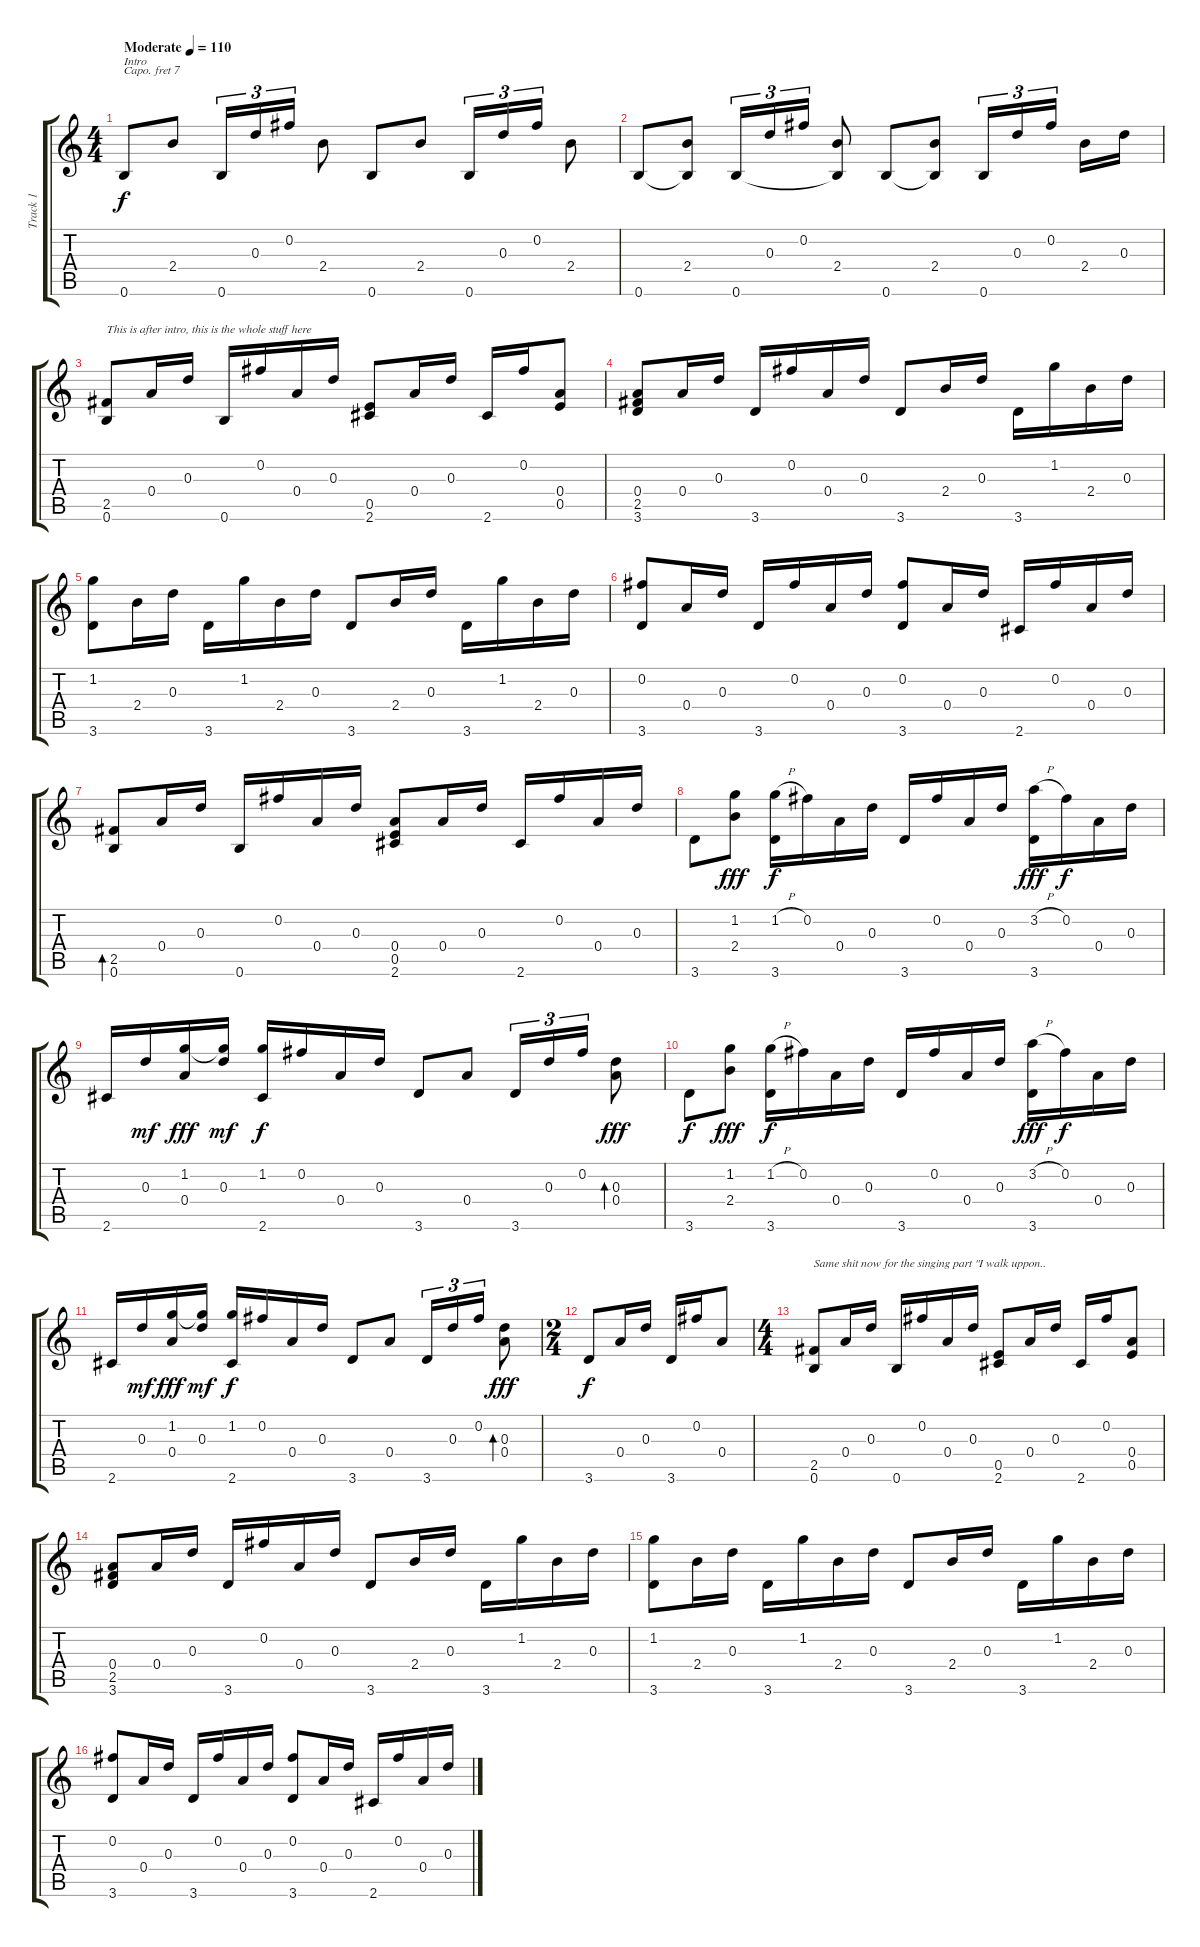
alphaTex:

\track ("Track 1" "Track 1") {instrument acousticguitarsteel}
\staff {score tabs}
\capo 7
\tuning (D4 B3 G3 D3 A2 E2) {hide}
\ts (4 4)
\tempo (110 "Moderate")
\clef g2
\ks c
0.6.8{txt "Intro" dy f instrument acousticguitarsteel} 2.4.8 0.6.16{tu (3 2)} 0.3.16{tu (3 2)} 0.2.16{tu (3 2)} 2.4.8 0.6.8 2.4.8 0.6.16{tu (3 2)} 0.3.16{tu (3 2)} 0.2.16{tu (3 2)} 2.4.8 |
0.6.8 (2.4 0.6{t}).8 0.6.16{tu (3 2)} 0.3.16{tu (3 2)} 0.2.16{tu (3 2)} (2.4 0.6{t}).8 0.6.8 (2.4 0.6{t}).8 0.6.16{tu (3 2)} 0.3.16{tu (3 2)} 0.2.16{tu (3 2) beam splitsecondary} 2.4.16 0.3.16 |
(2.5 0.6).8{txt "This is after intro, this is the whole stuff here"} 0.4.16 0.3.16 0.6.16 0.2.16 0.4.16 0.3.16 (0.5 2.6).8 0.4.16 0.3.16 2.6.16 0.2.16 (0.4 0.5).8 |
(0.4 2.5 3.6).8 0.4.16 0.3.16 3.6.16 0.2.16 0.4.16 0.3.16 3.6.8 2.4.16 0.3.16 3.6.16 1.2.16 2.4.16 0.3.16 |
(1.2 3.6).8 2.4.16 0.3.16 3.6.16 1.2.16 2.4.16 0.3.16 3.6.8 2.4.16 0.3.16 3.6.16 1.2.16 2.4.16 0.3.16 |
(0.2 3.6).8 0.4.16 0.3.16 3.6.16 0.2.16 0.4.16 0.3.16 (0.2 3.6).8 0.4.16 0.3.16 2.6.16 0.2.16 0.4.16 0.3.16 |
(2.5 0.6).8{bd 120} 0.4.16 0.3.16 0.6.16 0.2.16 0.4.16 0.3.16 (0.4 0.5 2.6).8 0.4.16 0.3.16 2.6.16 0.2.16 0.4.16 0.3.16 |
3.6.8 (1.2 2.4).8{dy fff} (1.2{h} 3.6).16{dy f} 0.2.16 0.4.16 0.3.16 3.6.16 0.2.16 0.4.16 0.3.16 (3.2{h} 3.6).16{dy fff} 0.2.16{dy f} 0.4.16 0.3.16 |
2.6.16 0.3.16{dy mf} (1.2 0.4).16{dy fff} (1.2{t} 0.3).16{dy mf} (1.2 2.6).16{dy f} 0.2.16 0.4.16 0.3.16 3.6.8 0.4.8 3.6.16{tu (3 2)} 0.3.16{tu (3 2)} 0.2.16{tu (3 2)} (0.3 0.4).8{bd 120 dy fff} |
3.6.8{dy f} (1.2 2.4).8{dy fff} (1.2{h} 3.6).16{dy f} 0.2.16 0.4.16 0.3.16 3.6.16 0.2.16 0.4.16 0.3.16 (3.2{h} 3.6).16{dy fff} 0.2.16{dy f} 0.4.16 0.3.16 |
2.6.16 0.3.16{dy mf} (1.2 0.4).16{dy fff} (1.2{t} 0.3).16{dy mf} (1.2 2.6).16{dy f} 0.2.16 0.4.16 0.3.16 3.6.8 0.4.8 3.6.16{tu (3 2)} 0.3.16{tu (3 2)} 0.2.16{tu (3 2)} (0.3 0.4).8{bd 120 dy fff} |
\ts (2 4)
3.6.8{dy f} 0.4.16 0.3.16 3.6.16 0.2.16 0.4.8 |
\ts (4 4)
(2.5 0.6).8{txt "Same shit now for the singing part \"I walk uppon.."} 0.4.16 0.3.16 0.6.16 0.2.16 0.4.16 0.3.16 (0.5 2.6).8 0.4.16 0.3.16 2.6.16 0.2.16 (0.4 0.5).8 |
(0.4 2.5 3.6).8 0.4.16 0.3.16 3.6.16 0.2.16 0.4.16 0.3.16 3.6.8 2.4.16 0.3.16 3.6.16 1.2.16 2.4.16 0.3.16 |
(1.2 3.6).8 2.4.16 0.3.16 3.6.16 1.2.16 2.4.16 0.3.16 3.6.8 2.4.16 0.3.16 3.6.16 1.2.16 2.4.16 0.3.16 |
(0.2 3.6).8 0.4.16 0.3.16 3.6.16 0.2.16 0.4.16 0.3.16 (0.2 3.6).8 0.4.16 0.3.16 2.6.16 0.2.16 0.4.16 0.3.16
